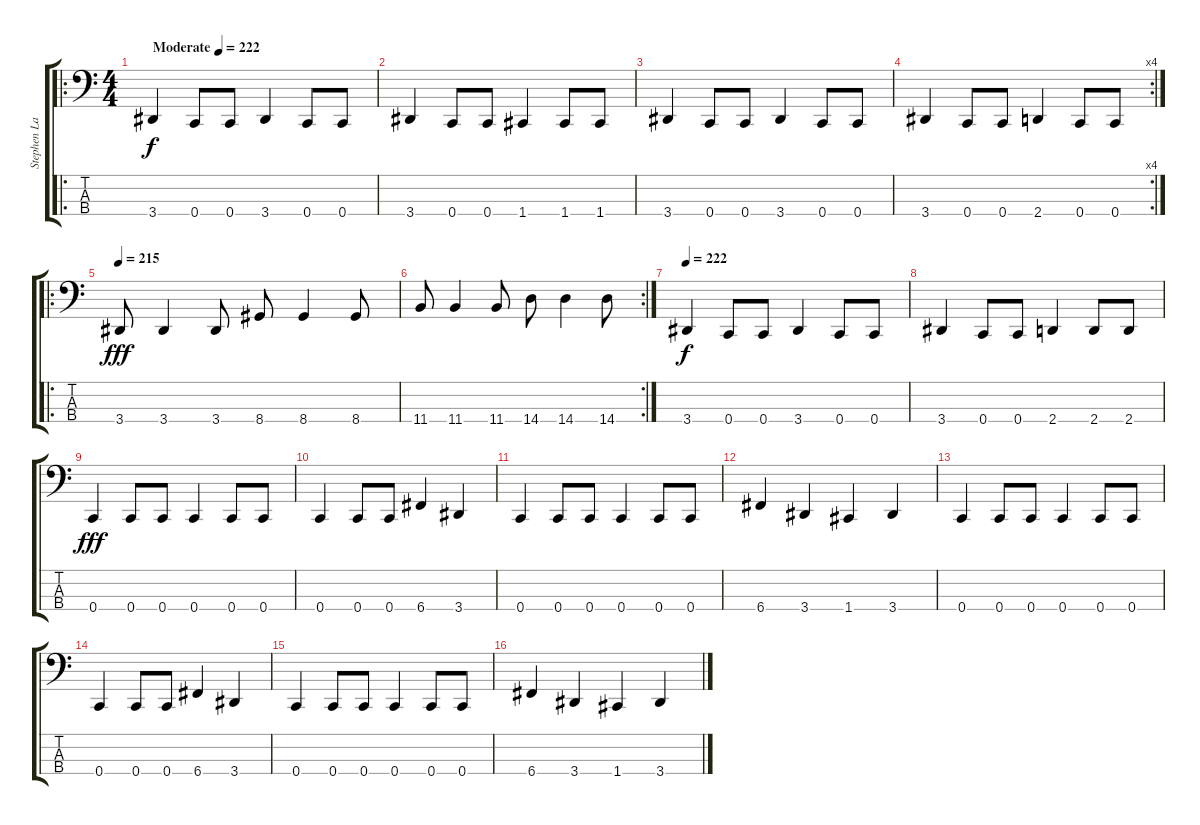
\track ("Stephen LaCour" "Stephen La") {instrument electricbasspick}
\staff {score tabs}
\tuning (F2 C2 G1 C1) {hide}
\ro
\ts (4 4)
\tempo (222 "Moderate")
\clef f4
\ks c
3.4.4{dy f instrument electricbasspick} 0.4.8 0.4.8 3.4.4 0.4.8 0.4.8 |
3.4.4 0.4.8 0.4.8 1.4.4 1.4.8 1.4.8 |
3.4.4 0.4.8 0.4.8 3.4.4 0.4.8 0.4.8 |
\rc 4
3.4.4 0.4.8 0.4.8 2.4.4 0.4.8 0.4.8 |
\ro
\tempo 215
3.4.8{dy fff} 3.4.4 3.4.8 8.4.8 8.4.4 8.4.8 |
\rc 2
11.4.8 11.4.4 11.4.8 14.4.8 14.4.4 14.4.8 |
\tempo 222
3.4.4{dy f} 0.4.8 0.4.8 3.4.4 0.4.8 0.4.8 |
3.4.4 0.4.8 0.4.8 2.4.4 2.4.8 2.4.8 |
0.4.4{dy fff} 0.4.8 0.4.8 0.4.4 0.4.8 0.4.8 |
0.4.4 0.4.8 0.4.8 6.4.4 3.4.4 |
0.4.4 0.4.8 0.4.8 0.4.4 0.4.8 0.4.8 |
6.4.4 3.4.4 1.4.4 3.4.4 |
0.4.4 0.4.8 0.4.8 0.4.4 0.4.8 0.4.8 |
0.4.4 0.4.8 0.4.8 6.4.4 3.4.4 |
0.4.4 0.4.8 0.4.8 0.4.4 0.4.8 0.4.8 |
6.4.4 3.4.4 1.4.4 3.4.4
